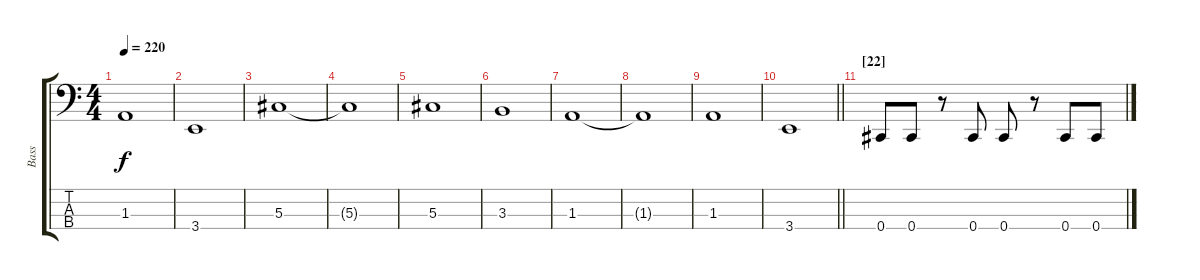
\track ("Bass" "Bass") {instrument electricbassfinger}
\staff {score tabs}
\tuning (Gb2 Db2 Ab1 Db1) {hide}
\ts (4 4)
\tempo 220
\clef f4
\ks c
1.3.1{dy f} |
3.4.1 |
5.3.1 |
5.3{t}.1 |
5.3.1 |
3.3.1 |
1.3.1 |
1.3{t}.1 |
1.3.1 |
\barLineRight lightlight
3.4.1 |
\section ("" "[22]")
0.4.8 0.4.8 r.8 0.4.8 0.4.8 r.8 0.4.8 0.4.8
